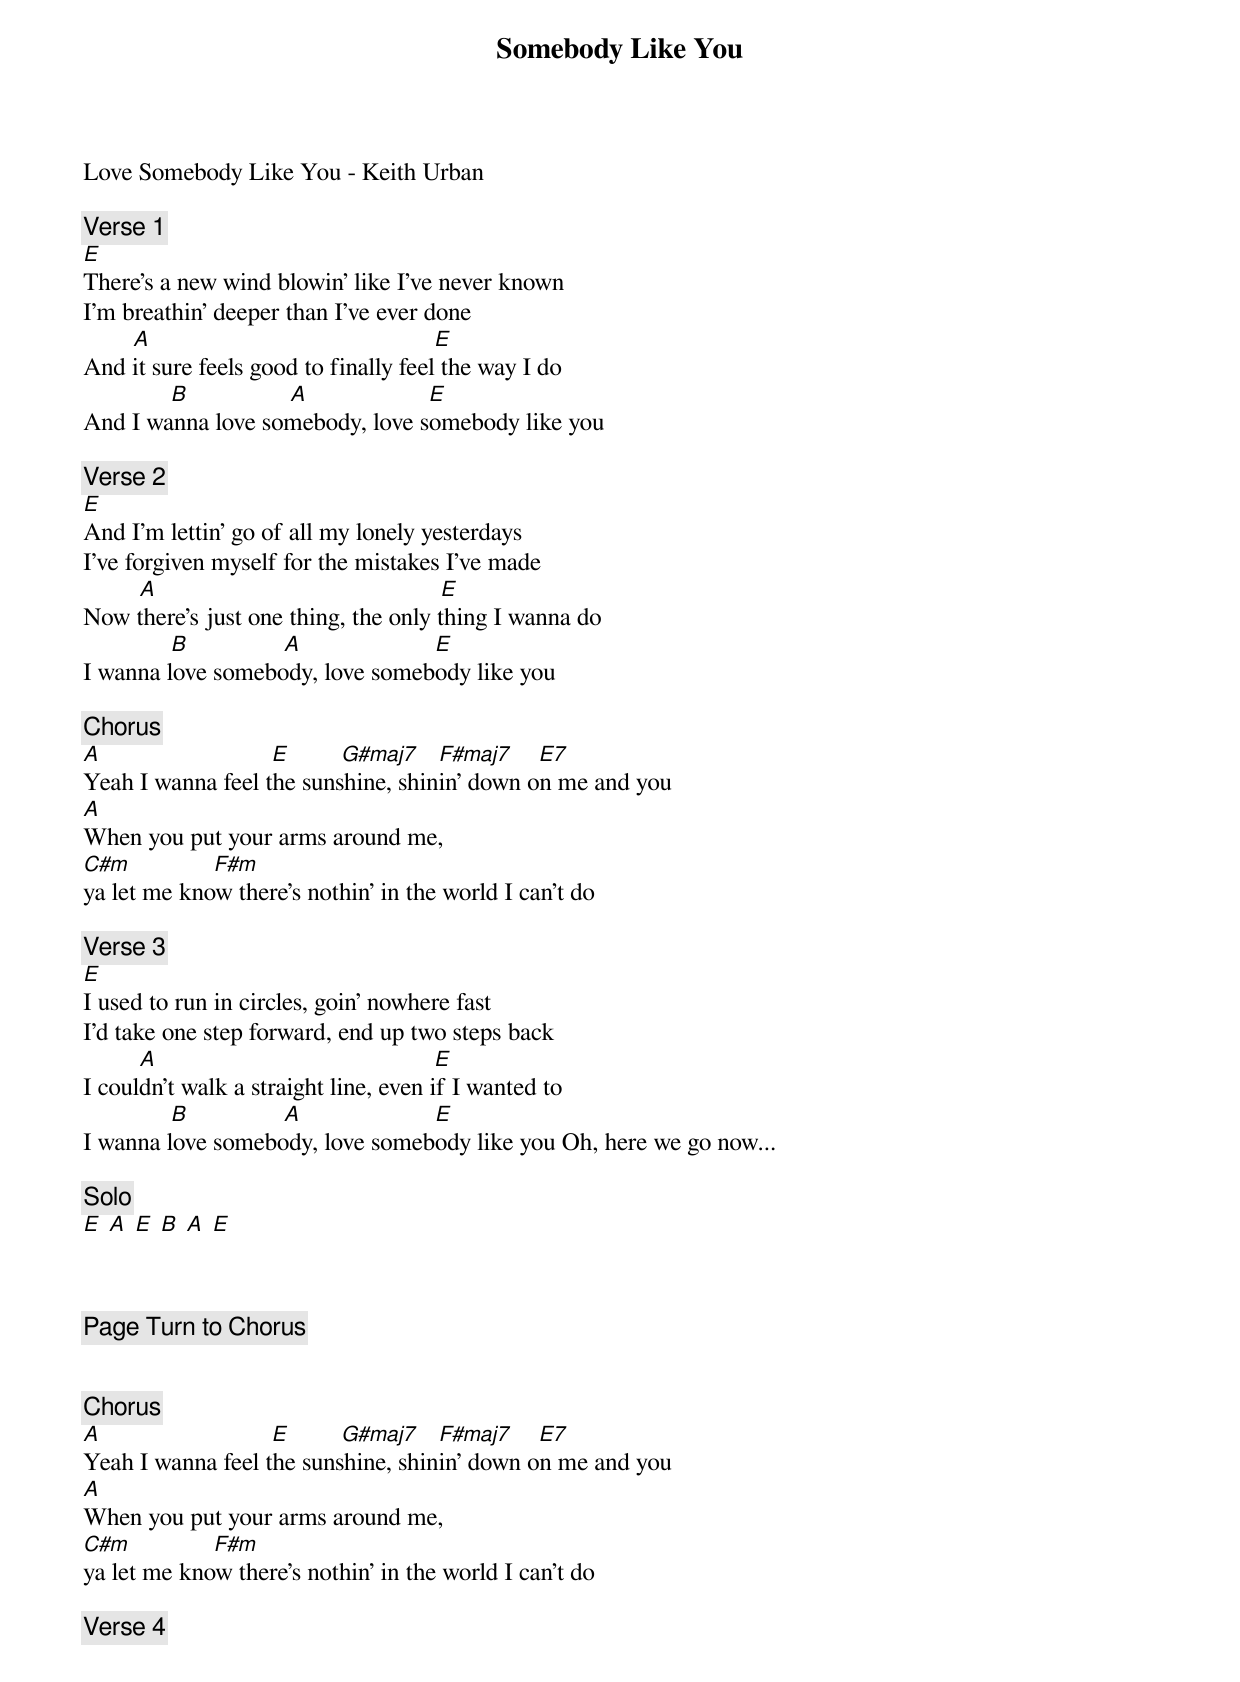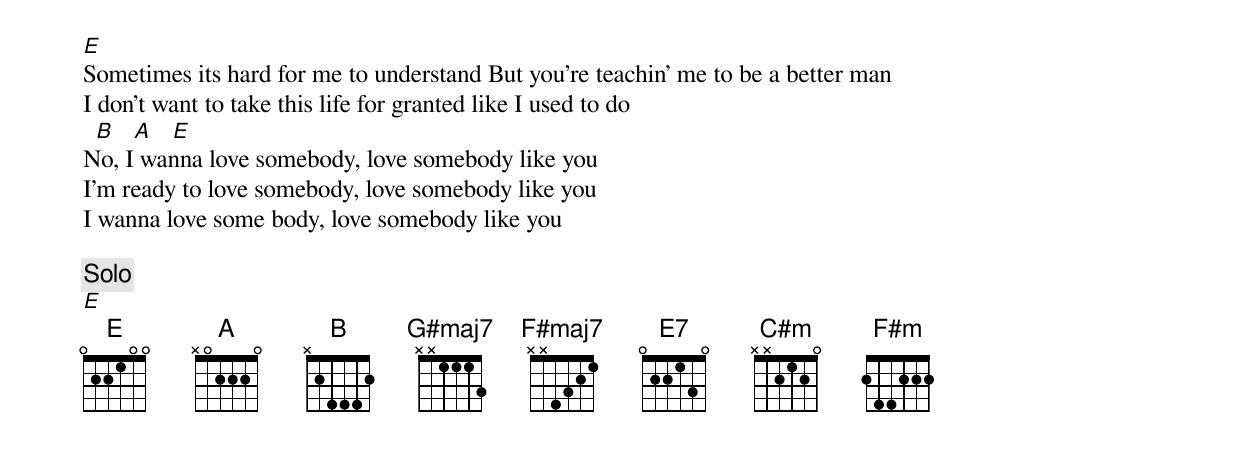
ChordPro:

{title: Somebody Like You}
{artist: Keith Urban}
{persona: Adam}
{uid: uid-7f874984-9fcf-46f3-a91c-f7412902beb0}
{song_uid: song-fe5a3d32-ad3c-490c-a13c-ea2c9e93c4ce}


Love Somebody Like You - Keith Urban

{comment: Verse 1}
[E]
There's a new wind blowin' like I've never known
I'm breathin' deeper than I've ever done
       	[A]                                         				[E]
And it sure feels good to finally feel the way I do
            		[B]              		[A]                  	[E]
And I wanna love somebody, love somebody like you

{comment: Verse 2}
[E]
And I'm lettin' go of all my lonely yesterdays
I've forgiven myself for the mistakes I've made
       		[A]                                         				[E]
Now there's just one thing, the only thing I wanna do
            		[B]              	[A]                  			[E]
I wanna love somebody, love somebody like you

{comment: Chorus}
[A]                       				[E]        [G#maj7]   [F#maj7]    [E7]
Yeah I wanna feel the sunshine, shinin' down on me and you
[A]
When you put your arms around me,
[C#m]            	[F#m]
ya let me know there's nothin' in the world I can't do

{comment: Verse 3}
[E]
I used to run in circles, goin' nowhere fast
I'd take one step forward, end up two steps back
       		[A]                                         			[E]
I couldn't walk a straight line, even if I wanted to
            		[B]              	[A]                  			[E]
I wanna love somebody, love somebody like you	Oh, here we go now...

{comment: Solo}
[E]	[A]	[E]	[B]	[A]	[E]



{comment: Page Turn to Chorus}


{comment: Chorus}
[A]                       				[E]        [G#maj7]   [F#maj7]    [E7]
Yeah I wanna feel the sunshine, shinin' down on me and you
[A]
When you put your arms around me,
[C#m]            	[F#m]
ya let me know there's nothin' in the world I can't do

{comment: Verse 4}
[E]
Sometimes its hard for me to understand	But you're teachin' me to be a better man
I don't want to take this life for granted like I used to do
		[B]			[A]			[E]
No, I wanna love somebody, love somebody like you
I'm ready to love somebody, love somebody like you
I wanna love some body, love somebody like you

{comment: Solo}
[E]
